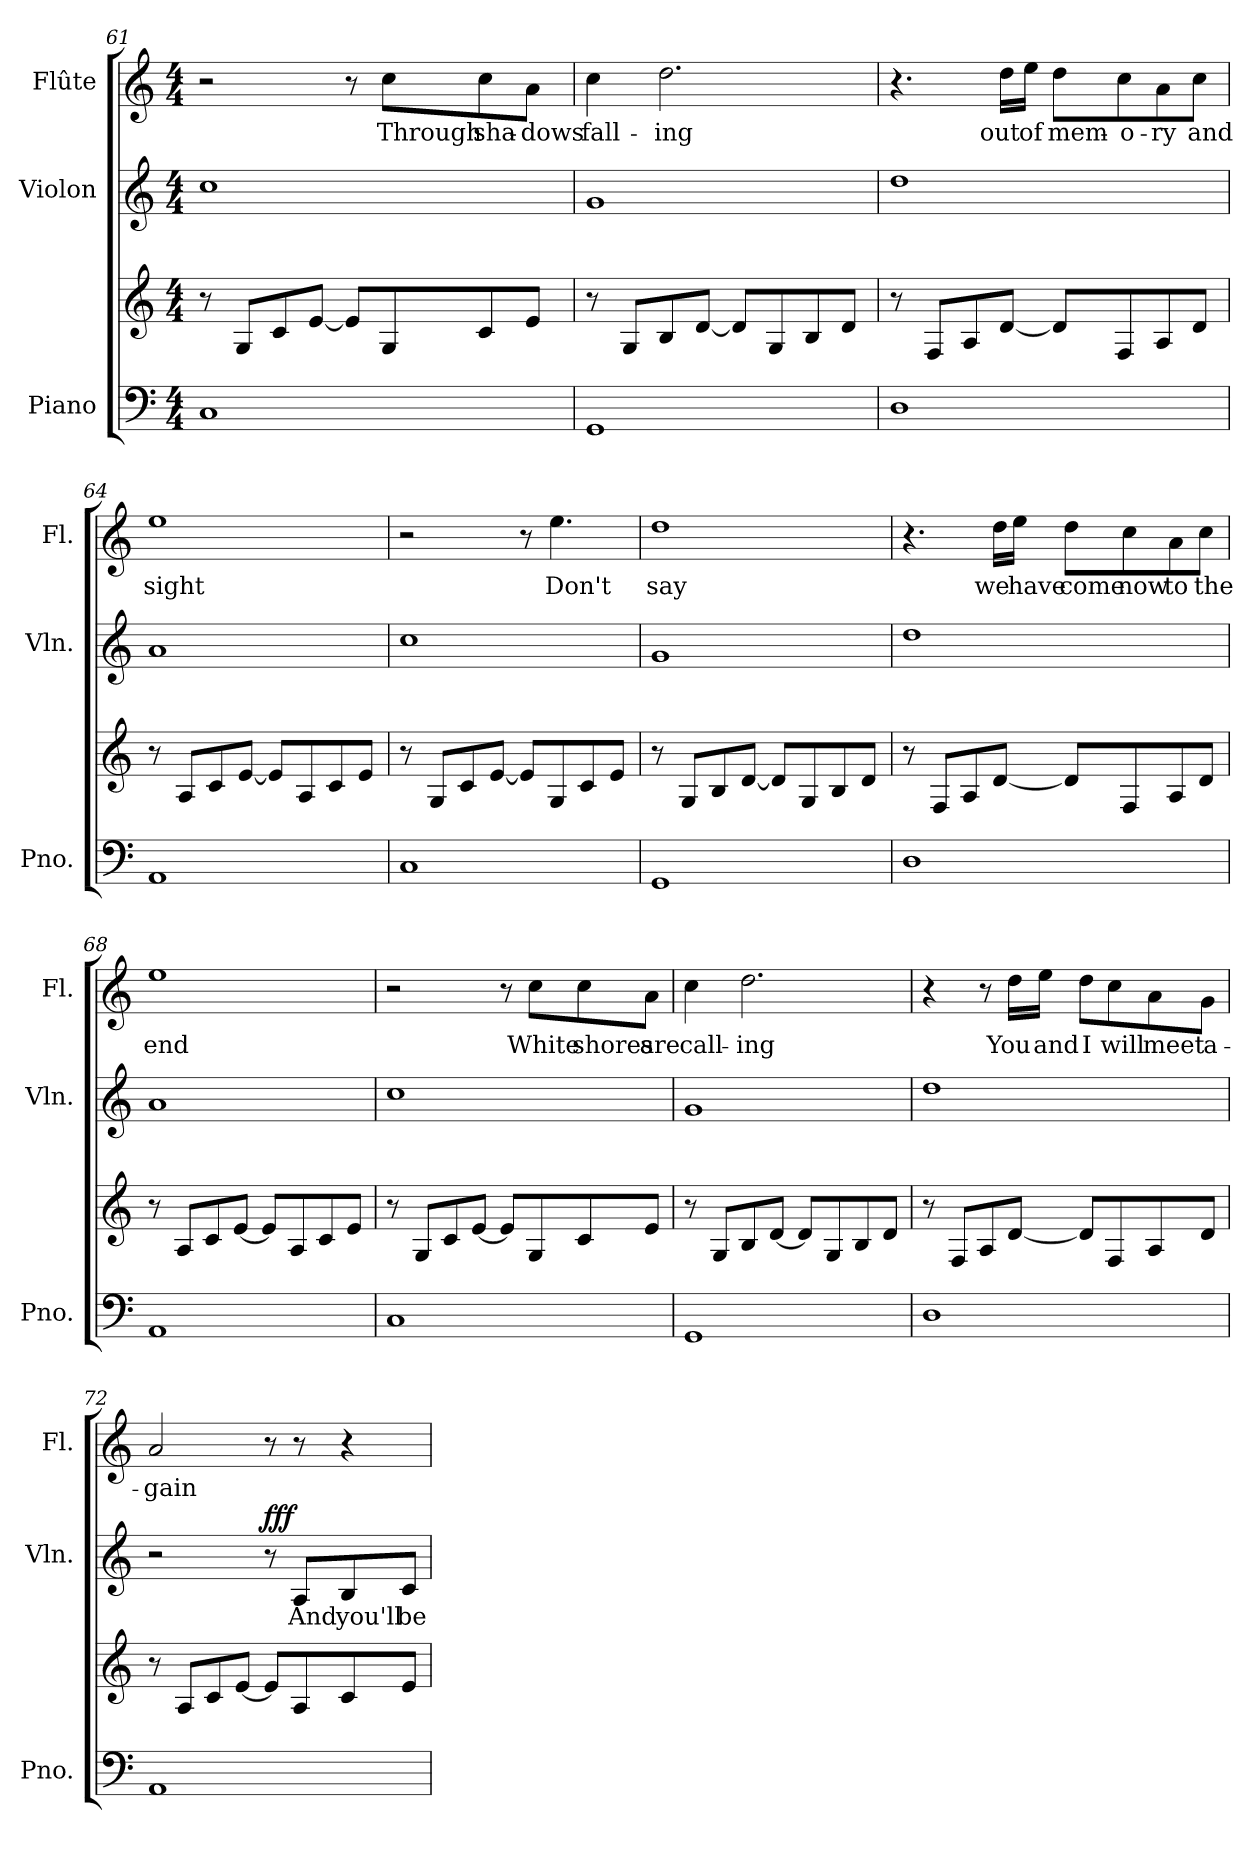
**kern	**kern	**kern	**text	**dynam	**kern	**text
*part3	*part3	*part2	*part2	*part2	*part1	*part1
*staff4	*staff3	*staff2	*staff2	*staff2	*staff1	*staff1
*I"Piano	*	*I"Violon	*	*	*I"Flûte	*
*I'Pno.	*	*I'Vln.	*	*	*I'Fl.	*
!!LO:LB:g=z
*clefF4	*clefG2	*clefG2	*	*	*clefG2	*
*k[]	*k[]	*k[]	*	*	*k[]	*
*M4/4	*M4/4	*M4/4	*	*	*M4/4	*
=61	=61	=61	=61	=61	=61	=61
1C	8r	1cc	.	.	2r	.
.	8G/L	.	.	.	.	.
.	8c/	.	.	.	.	.
.	[8e/J	.	.	.	.	.
.	8e/L]	.	.	.	8r	.
.	8G/	.	.	.	8cc\L	Through
.	8c/	.	.	.	8cc\	sha-
.	8e/J	.	.	.	8a\J	-dows
=62	=62	=62	=62	=62	=62	=62
1GG	8r	1g	.	.	4cc\	fall-
.	8G/L	.	.	.	.	.
.	8B/	.	.	.	2.dd\	-ing
.	[8d/J	.	.	.	.	.
.	8d/L]	.	.	.	.	.
.	8G/	.	.	.	.	.
.	8B/	.	.	.	.	.
.	8d/J	.	.	.	.	.
=63	=63	=63	=63	=63	=63	=63
1D	8r	1dd	.	.	4.r	.
.	8F/L	.	.	.	.	.
.	8A/	.	.	.	.	.
.	[8d/J	.	.	.	16dd\LL	out
.	.	.	.	.	16ee\JJ	of
.	8d/L]	.	.	.	8dd\L	mem-
.	8F/	.	.	.	8cc\	-o-
.	8A/	.	.	.	8a\	-ry
.	8d/J	.	.	.	8cc\J	and
!!LO:PB:g=z
=64	=64	=64	=64	=64	=64	=64
1AA	8r	1a	.	.	1ee	sight
.	8A/L	.	.	.	.	.
.	8c/	.	.	.	.	.
.	[8e/J	.	.	.	.	.
.	8e/L]	.	.	.	.	.
.	8A/	.	.	.	.	.
.	8c/	.	.	.	.	.
.	8e/J	.	.	.	.	.
=65	=65	=65	=65	=65	=65	=65
1C	8r	1cc	.	.	2r	.
.	8G/L	.	.	.	.	.
.	8c/	.	.	.	.	.
.	[8e/J	.	.	.	.	.
.	8e/L]	.	.	.	8r	.
.	8G/	.	.	.	4.ee\	Don't
.	8c/	.	.	.	.	.
.	8e/J	.	.	.	.	.
=66	=66	=66	=66	=66	=66	=66
1GG	8r	1g	.	.	1dd	say
.	8G/L	.	.	.	.	.
.	8B/	.	.	.	.	.
.	[8d/J	.	.	.	.	.
.	8d/L]	.	.	.	.	.
.	8G/	.	.	.	.	.
.	8B/	.	.	.	.	.
.	8d/J	.	.	.	.	.
!!LO:LB:g=z
=67	=67	=67	=67	=67	=67	=67
1D	8r	1dd	.	.	4.r	.
.	8F/L	.	.	.	.	.
.	8A/	.	.	.	.	.
.	[8d/J	.	.	.	16dd\LL	we
.	.	.	.	.	16ee\JJ	have
.	8d/L]	.	.	.	8dd\L	come
.	8F/	.	.	.	8cc\	now
.	8A/	.	.	.	8a\	to
.	8d/J	.	.	.	8cc\J	the
=68	=68	=68	=68	=68	=68	=68
1AA	8r	1a	.	.	1ee	end
.	8A/L	.	.	.	.	.
.	8c/	.	.	.	.	.
.	[8e/J	.	.	.	.	.
.	8e/L]	.	.	.	.	.
.	8A/	.	.	.	.	.
.	8c/	.	.	.	.	.
.	8e/J	.	.	.	.	.
=69	=69	=69	=69	=69	=69	=69
1C	8r	1cc	.	.	2r	.
.	8G/L	.	.	.	.	.
.	8c/	.	.	.	.	.
.	[8e/J	.	.	.	.	.
.	8e/L]	.	.	.	8r	.
.	8G/	.	.	.	8cc\L	White
.	8c/	.	.	.	8cc\	shores
.	8e/J	.	.	.	8a\J	are
!!LO:LB:g=z
=70	=70	=70	=70	=70	=70	=70
1GG	8r	1g	.	.	4cc\	call-
.	8G/L	.	.	.	.	.
.	8B/	.	.	.	2.dd\	-ing
.	[8d/J	.	.	.	.	.
.	8d/L]	.	.	.	.	.
.	8G/	.	.	.	.	.
.	8B/	.	.	.	.	.
.	8d/J	.	.	.	.	.
=71	=71	=71	=71	=71	=71	=71
1D	8r	1dd	.	.	4r	.
.	8F/L	.	.	.	.	.
.	8A/	.	.	.	8r	.
.	[8d/J	.	.	.	16dd\LL	You
.	.	.	.	.	16ee\JJ	and
.	8d/L]	.	.	.	8dd\L	I
.	8F/	.	.	.	8cc\	will
.	8A/	.	.	.	8a\	meet
.	8d/J	.	.	.	8g\J	a-
=72	=72	=72	=72	=72	=72	=72
1AA	8r	2r	.	.	2a/	-gain
.	8A/L	.	.	.	.	.
.	8c/	.	.	.	.	.
.	[8e/J	.	.	.	.	.
!	!	!	!	!LO:DY:b	!	!
.	8e/L]	8r	.	fff	8r	.
.	8A/	8A/L	And	.	8r	.
.	8c/	8B/	you'll	.	4r	.
.	8e/J	8c/J	be	.	.	.
=	=	=	=	=	=	=
*-	*-	*-	*-	*-	*-	*-
